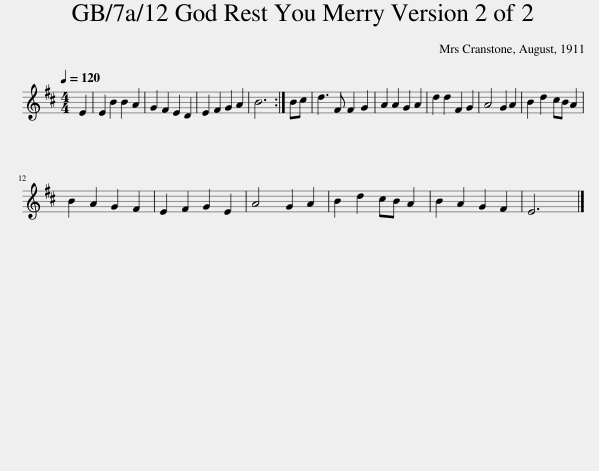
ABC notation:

X:1
L:1/8
Q:1/4=120
M:4/4
I:linebreak $
K:D
V:1 treble
V:1
 E2 | E2 B2 B2 A2 | G2 F2 E2 D2 | E2 F2 G2 A2 | B6 :| %5
 Bc | d3 F F2 G2 | A2 A2 G2 A2 | d2 d2 F2 G2 | A4 G2 A2 | %10
 B2 d2 cB A2 |$ B2 A2 G2 F2 | E2 F2 G2 E2 | A4 G2 A2 | B2 d2 cB A2 | %15
 B2 A2 G2 F2 | E6 |] %17
